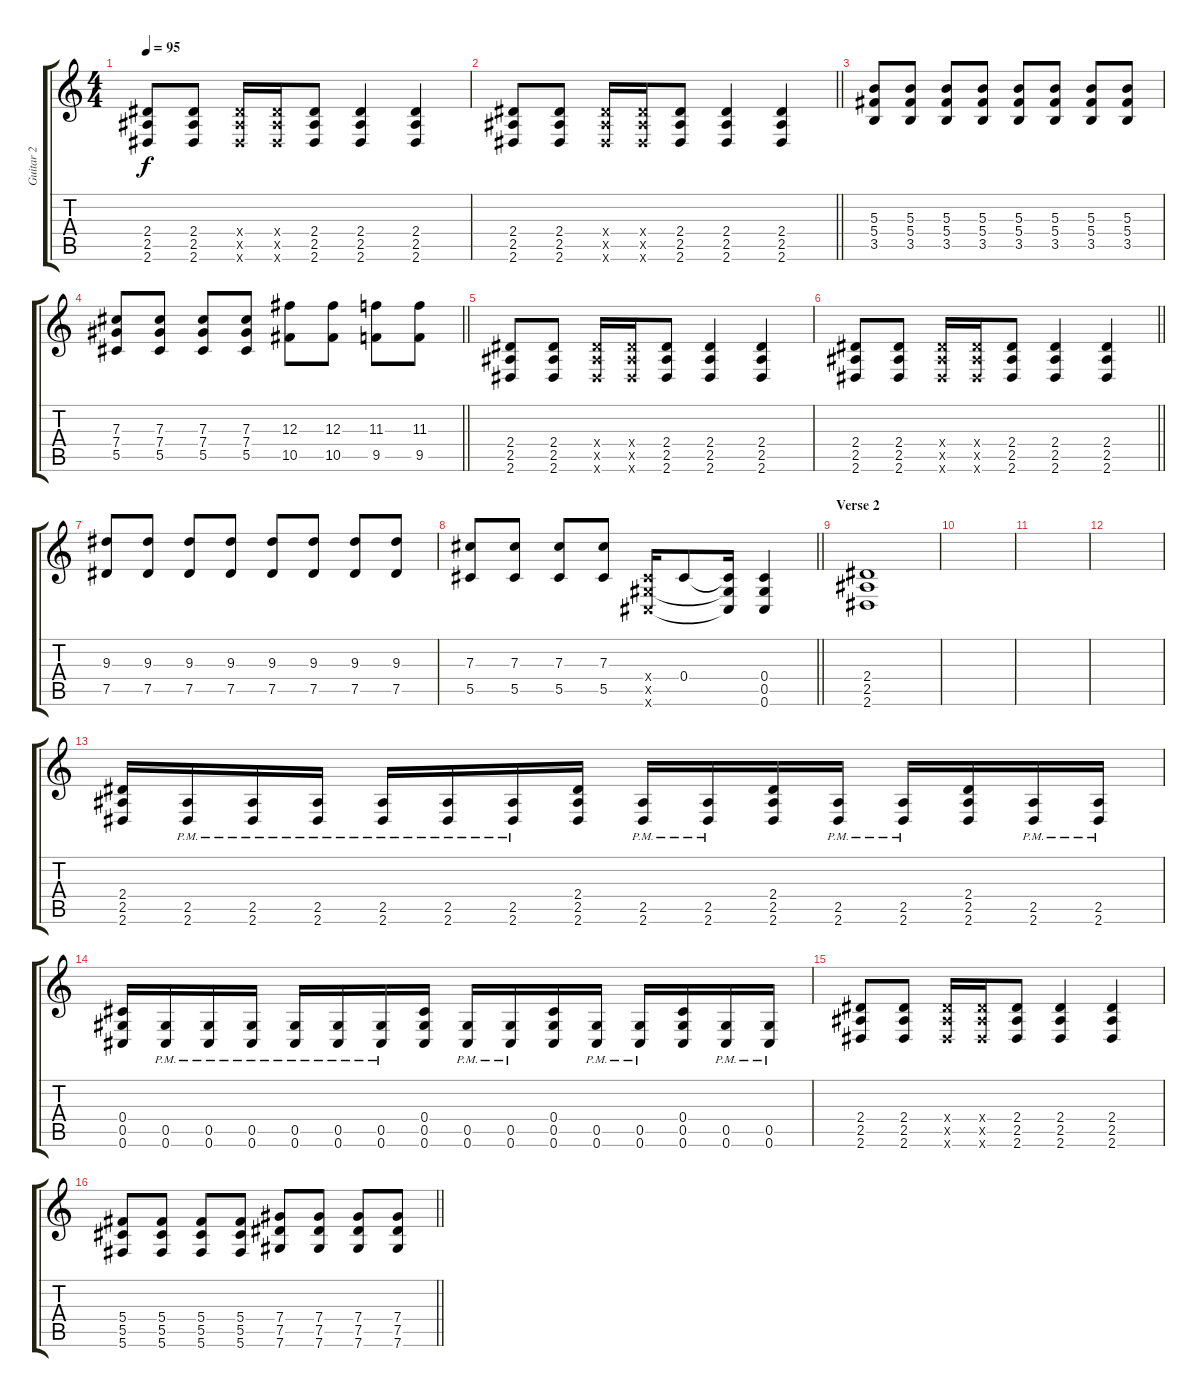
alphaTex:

\track ("Guitar 2" "Guitar 2") {instrument distortionguitar}
\staff {score tabs}
\tuning (Eb4 Bb3 Gb3 Db3 Ab2 Db2) {hide}
\ts (4 4)
\tempo 95
\clef g2
\ks c
(2.4 2.5 2.6).8{dy f} (2.4 2.5 2.6).8 (2.4{x} 2.5{x} 2.6{x}).16 (2.4{x} 2.5{x} 2.6{x}).16 (2.4 2.5 2.6).8 (2.4 2.5 2.6).4 (2.4 2.5 2.6).4 |
\barLineRight lightlight
(2.4 2.5 2.6).8 (2.4 2.5 2.6).8 (2.4{x} 2.5{x} 2.6{x}).16 (2.4{x} 2.5{x} 2.6{x}).16 (2.4 2.5 2.6).8 (2.4 2.5 2.6).4 (2.4 2.5 2.6).4 |
(5.3 5.4 3.5).8 (5.3 5.4 3.5).8 (5.3 5.4 3.5).8 (5.3 5.4 3.5).8 (5.3 5.4 3.5).8 (5.3 5.4 3.5).8 (5.3 5.4 3.5).8 (5.3 5.4 3.5).8 |
\barLineRight lightlight
(7.3 7.4 5.5).8 (7.3 7.4 5.5).8 (7.3 7.4 5.5).8 (7.3 7.4 5.5).8 (12.3 10.5).8 (12.3 10.5).8 (11.3 9.5).8 (11.3 9.5).8 |
(2.4 2.5 2.6).8 (2.4 2.5 2.6).8 (2.4{x} 2.5{x} 2.6{x}).16 (2.4{x} 2.5{x} 2.6{x}).16 (2.4 2.5 2.6).8 (2.4 2.5 2.6).4 (2.4 2.5 2.6).4 |
\barLineRight lightlight
(2.4 2.5 2.6).8 (2.4 2.5 2.6).8 (2.4{x} 2.5{x} 2.6{x}).16 (2.4{x} 2.5{x} 2.6{x}).16 (2.4 2.5 2.6).8 (2.4 2.5 2.6).4 (2.4 2.5 2.6).4 |
(9.3 7.5).8 (9.3 7.5).8 (9.3 7.5).8 (9.3 7.5).8 (9.3 7.5).8 (9.3 7.5).8 (9.3 7.5).8 (9.3 7.5).8 |
\barLineRight lightlight
(7.3 5.5).8 (7.3 5.5).8 (7.3 5.5).8 (7.3 5.5).8 (0.4{x} 0.5{x} 0.6{x}).16 0.4.8 (0.4{t} 0.5{t} 0.6{t}).16 (0.4 0.5 0.6).4 |
\section ("" "Verse 2")
(2.4 2.5 2.6).1 |
|
|
|
(2.4 2.5 2.6).16 (2.5{pm} 2.6{pm}).16 (2.5{pm} 2.6{pm}).16 (2.5{pm} 2.6{pm}).16 (2.5{pm} 2.6{pm}).16 (2.5{pm} 2.6{pm}).16 (2.5{pm} 2.6{pm}).16 (2.4 2.5 2.6).16 (2.5{pm} 2.6{pm}).16 (2.5{pm} 2.6{pm}).16 (2.4 2.5 2.6).16 (2.5{pm} 2.6{pm}).16 (2.5{pm} 2.6{pm}).16 (2.4 2.5 2.6).16 (2.5{pm} 2.6{pm}).16 (2.5{pm} 2.6{pm}).16 |
(0.4 0.5 0.6).16 (0.5{pm} 0.6{pm}).16 (0.5{pm} 0.6{pm}).16 (0.5{pm} 0.6{pm}).16 (0.5{pm} 0.6{pm}).16 (0.5{pm} 0.6{pm}).16 (0.5{pm} 0.6{pm}).16 (0.4 0.5 0.6).16 (0.5{pm} 0.6{pm}).16 (0.5{pm} 0.6{pm}).16 (0.4 0.5 0.6).16 (0.5{pm} 0.6{pm}).16 (0.5{pm} 0.6{pm}).16 (0.4 0.5 0.6).16 (0.5{pm} 0.6{pm}).16 (0.5{pm} 0.6{pm}).16 |
(2.4 2.5 2.6).8 (2.4 2.5 2.6).8 (2.4{x} 2.5{x} 2.6{x}).16 (2.4{x} 2.5{x} 2.6{x}).16 (2.4 2.5 2.6).8 (2.4 2.5 2.6).4 (2.4 2.5 2.6).4 |
\barLineRight lightlight
(5.4 5.5 5.6).8 (5.4 5.5 5.6).8 (5.4 5.5 5.6).8 (5.4 5.5 5.6).8 (7.4 7.5 7.6).8 (7.4 7.5 7.6).8 (7.4 7.5 7.6).8 (7.4 7.5 7.6).8
